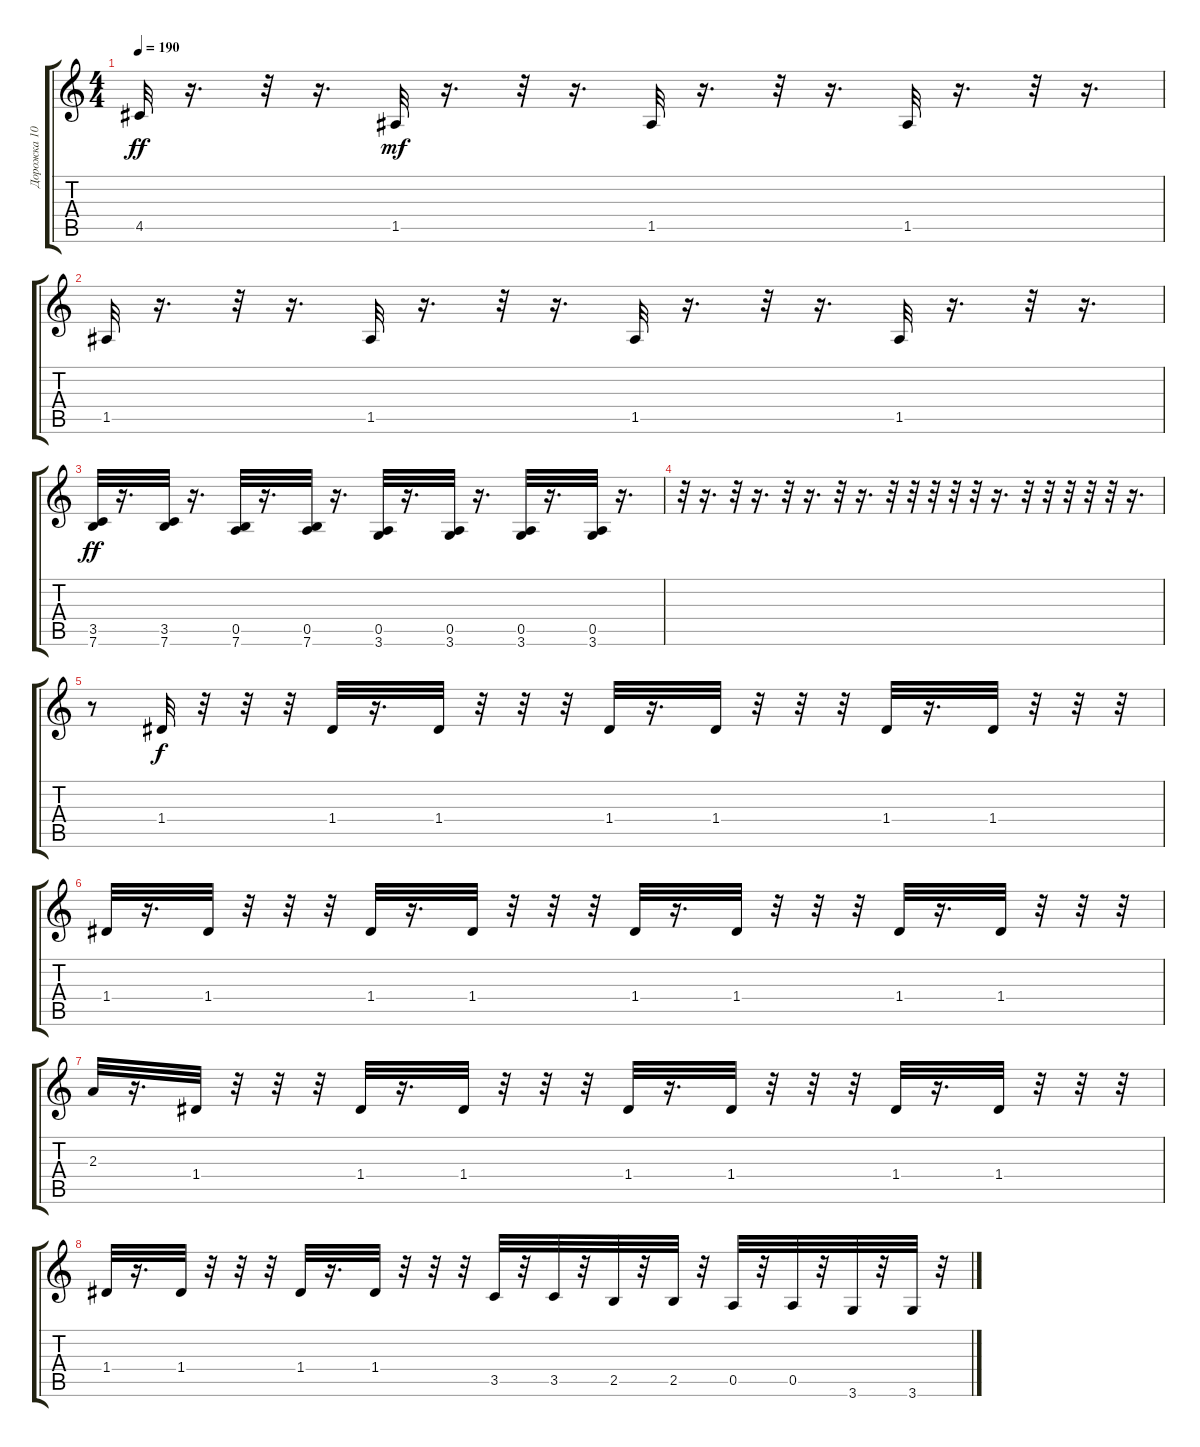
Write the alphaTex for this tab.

\track ("Дорожка 10" "Дорожка 10") {instrument acousticguitarsteel}
\staff {score tabs}
\tuning (E4 B3 G3 D3 A2 E2) {hide}
\ts (4 4)
\tempo 190
\clef g2
\ks c
4.5.32{dy ff} r.16{d} r.32 r.16{d} 1.5.32{dy mf} r.16{d} r.32 r.16{d} 1.5.32 r.16{d} r.32 r.16{d} 1.5.32 r.16{d} r.32 r.16{d} |
1.5.32 r.16{d} r.32 r.16{d} 1.5.32 r.16{d} r.32 r.16{d} 1.5.32 r.16{d} r.32 r.16{d} 1.5.32 r.16{d} r.32 r.16{d} |
(3.5 7.6).32{dy ff} r.16{d} (3.5 7.6).32 r.16{d} (0.5 7.6).32 r.16{d} (0.5 7.6).32 r.16{d} (0.5 3.6).32 r.16{d} (0.5 3.6).32 r.16{d} (0.5 3.6).32 r.16{d} (0.5 3.6).32 r.16{d} |
r.32 r.16{d} r.32 r.16{d} r.32 r.16{d} r.32 r.16{d} r.32 r.32 r.32 r.32 r.32 r.16{d} r.32 r.32 r.32 r.32 r.32 r.16{d} |
r.8 1.4.32{dy f} r.32 r.32 r.32 1.4.32 r.16{d} 1.4.32 r.32 r.32 r.32 1.4.32 r.16{d} 1.4.32 r.32 r.32 r.32 1.4.32 r.16{d} 1.4.32 r.32 r.32 r.32 |
1.4.32 r.16{d} 1.4.32 r.32 r.32 r.32 1.4.32 r.16{d} 1.4.32 r.32 r.32 r.32 1.4.32 r.16{d} 1.4.32 r.32 r.32 r.32 1.4.32 r.16{d} 1.4.32 r.32 r.32 r.32 |
2.3.32 r.16{d} 1.4.32 r.32 r.32 r.32 1.4.32 r.16{d} 1.4.32 r.32 r.32 r.32 1.4.32 r.16{d} 1.4.32 r.32 r.32 r.32 1.4.32 r.16{d} 1.4.32 r.32 r.32 r.32 |
1.4.32 r.16{d} 1.4.32 r.32 r.32 r.32 1.4.32 r.16{d} 1.4.32 r.32 r.32 r.32 3.5.32 r.32 3.5.32 r.32 2.5.32 r.32 2.5.32 r.32 0.5.32 r.32 0.5.32 r.32 3.6.32 r.32 3.6.32 r.32
